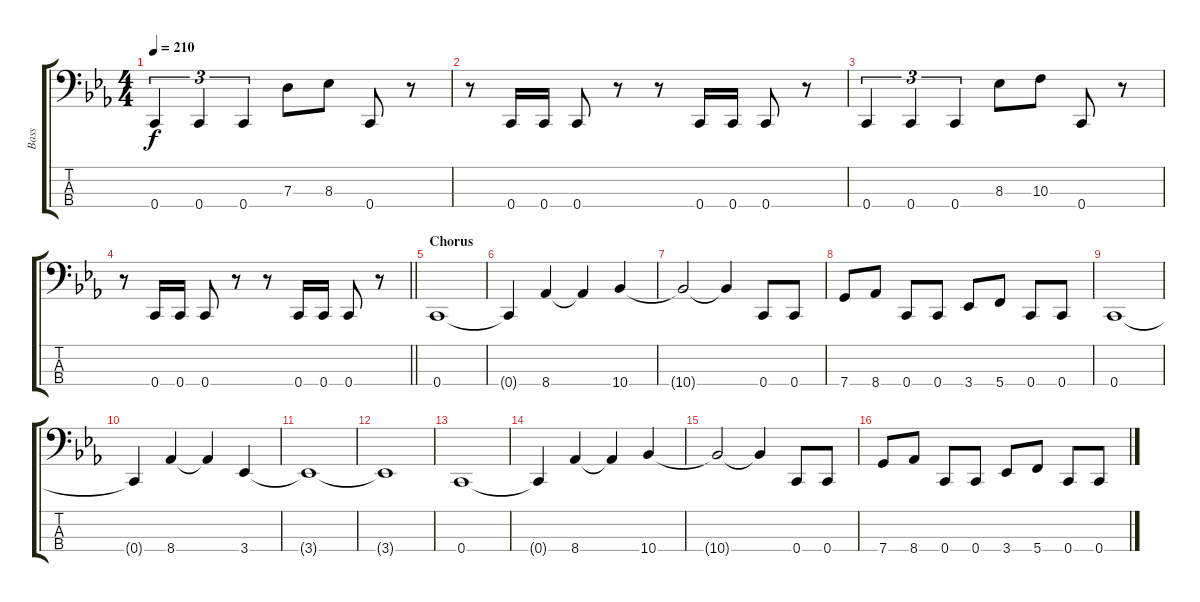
\track ("Bass" "Bass") {instrument electricbasspick}
\staff {score tabs}
\tuning (F2 C2 G1 C1) {hide}
\ts (4 4)
\tempo 210
\clef f4
\ks cminor
0.4.4{tu (3 2) dy f} 0.4.4{tu (3 2)} 0.4.4{tu (3 2)} 7.3.8 8.3.8 0.4.8 r.8 |
r.8 0.4.16 0.4.16 0.4.8 r.8 r.8 0.4.16 0.4.16 0.4.8 r.8 |
0.4.4{tu (3 2)} 0.4.4{tu (3 2)} 0.4.4{tu (3 2)} 8.3.8 10.3.8 0.4.8 r.8 |
\barLineRight lightlight
r.8 0.4.16 0.4.16 0.4.8 r.8 r.8 0.4.16 0.4.16 0.4.8 r.8 |
\section ("" "Chorus")
0.4.1 |
0.4{t}.4 8.4.4 8.4{t}.4 10.4.4 |
10.4{t}.2 10.4{t}.4 0.4.8 0.4.8 |
7.4.8 8.4.8 0.4.8 0.4.8 3.4.8 5.4.8 0.4.8 0.4.8 |
0.4.1 |
0.4{t}.4 8.4.4 8.4{t}.4 3.4.4 |
3.4{t}.1 |
3.4{t}.1 |
0.4.1 |
0.4{t}.4 8.4.4 8.4{t}.4 10.4.4 |
10.4{t}.2 10.4{t}.4 0.4.8 0.4.8 |
7.4.8 8.4.8 0.4.8 0.4.8 3.4.8 5.4.8 0.4.8 0.4.8
